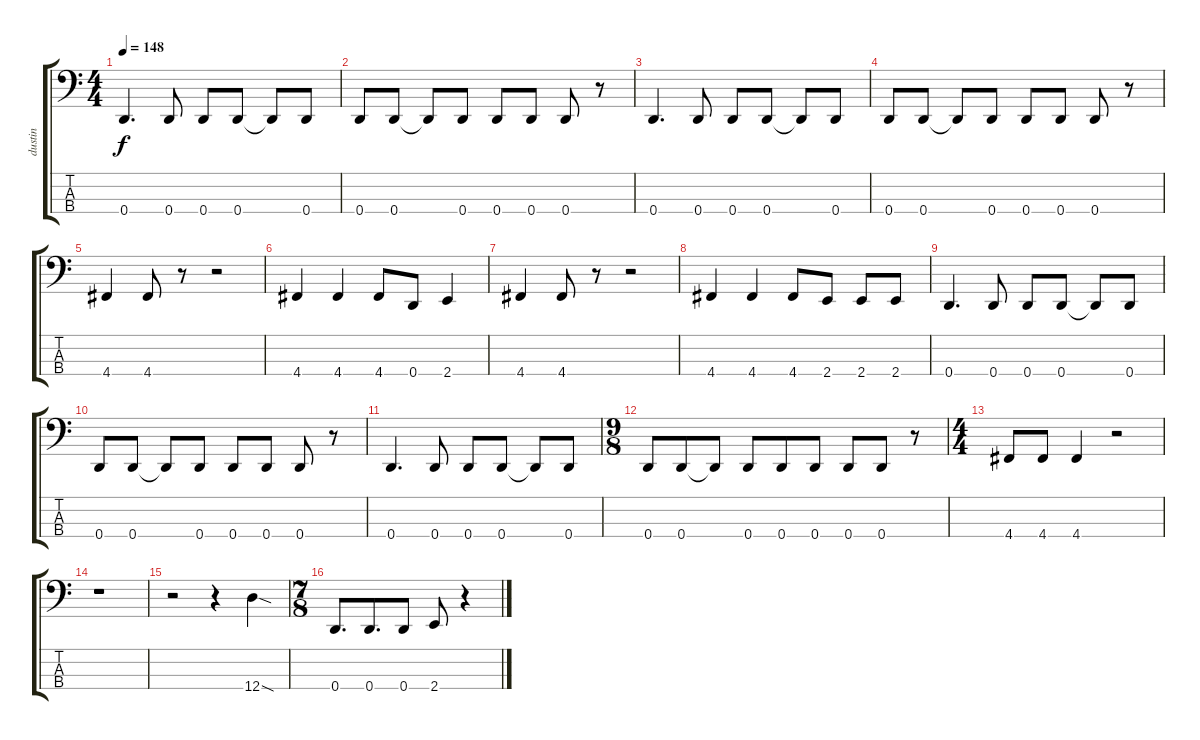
\track ("dustin" "dustin") {instrument electricbassfinger}
\staff {score tabs}
\tuning (G2 D2 A1 D1) {hide}
\ts (4 4)
\tempo 148
\clef f4
\ks c
0.4.4{d dy f} 0.4.8 0.4.8 0.4.8 0.4{t}.8 0.4.8 |
0.4.8 0.4.8 0.4{t}.8 0.4.8 0.4.8 0.4.8 0.4.8 r.8 |
0.4.4{d} 0.4.8 0.4.8 0.4.8 0.4{t}.8 0.4.8 |
0.4.8 0.4.8 0.4{t}.8 0.4.8 0.4.8 0.4.8 0.4.8 r.8 |
4.4.4 4.4.8 r.8 r.2 |
4.4.4 4.4.4 4.4.8 0.4.8 2.4.4 |
4.4.4 4.4.8 r.8 r.2 |
4.4.4 4.4.4 4.4.8 2.4.8 2.4.8 2.4.8 |
0.4.4{d} 0.4.8 0.4.8 0.4.8 0.4{t}.8 0.4.8 |
0.4.8 0.4.8 0.4{t}.8 0.4.8 0.4.8 0.4.8 0.4.8 r.8 |
0.4.4{d} 0.4.8 0.4.8 0.4.8 0.4{t}.8 0.4.8 |
\ts (9 8)
0.4.8 0.4.8 0.4{t}.8 0.4.8 0.4.8 0.4.8 0.4.8 0.4.8 r.8 |
\ts (4 4)
4.4.8 4.4.8 4.4.4 r.2 |
r.1 |
r.2 r.4 12.4{sod}.4 |
\ts (7 8)
0.4.8{d} 0.4.8{d} 0.4.8 2.4.8 r.4
